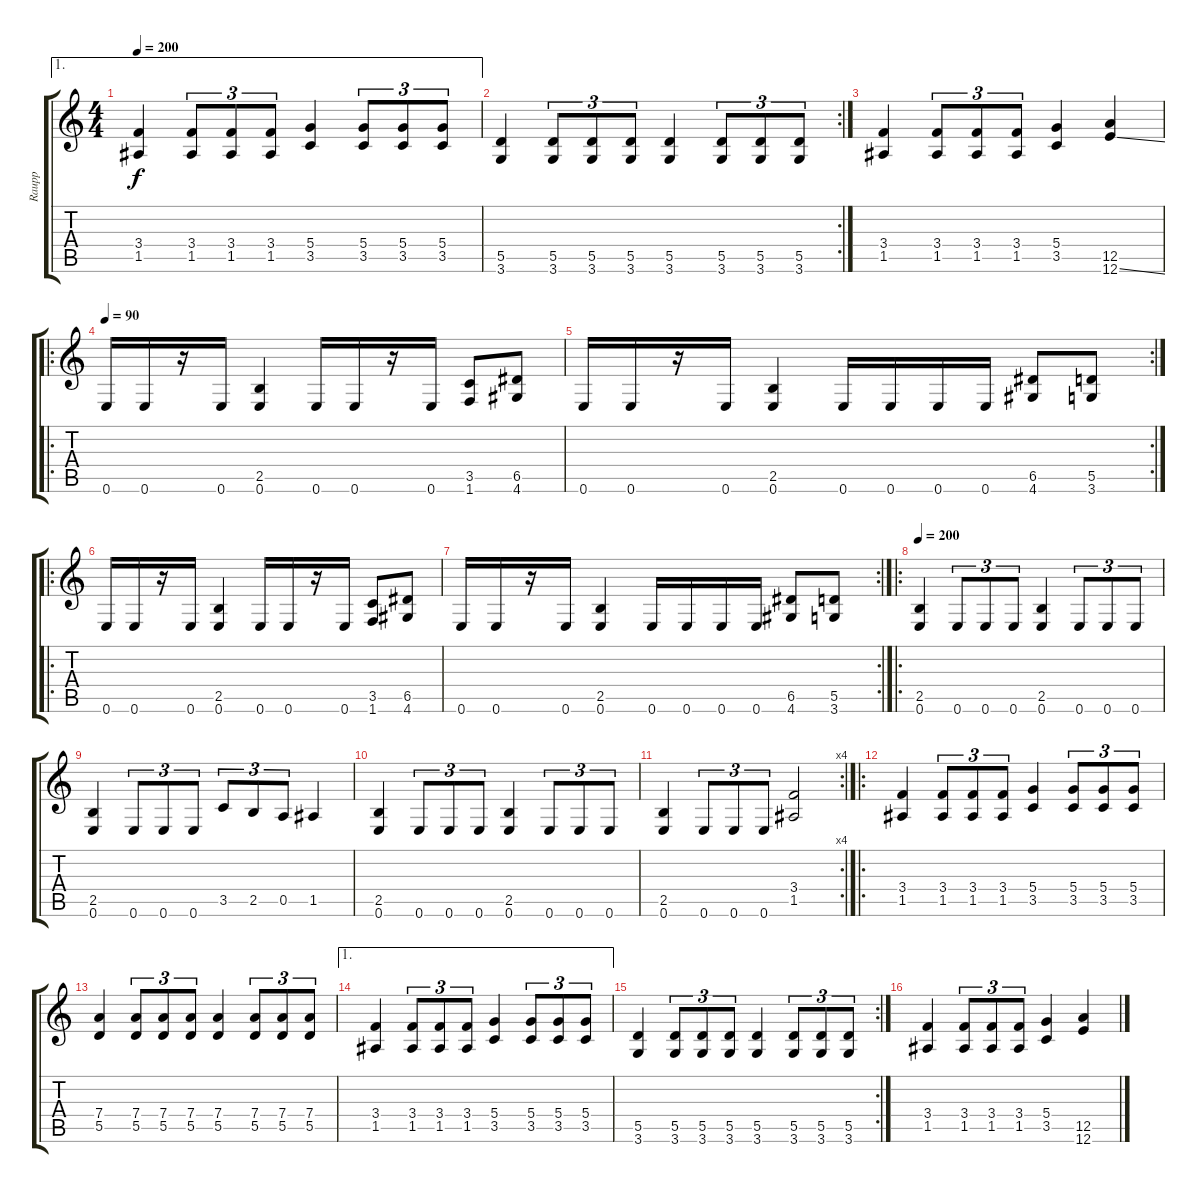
\track ("Raupp" "Raupp") {instrument overdrivenguitar}
\staff {score tabs}
\tuning (E4 B3 G3 D3 A2 E2) {hide}
\ae 1
\ts (4 4)
\tempo 200
\clef g2
\ks c
(3.4 1.5).4{dy f} (3.4 1.5).8{tu (3 2)} (3.4 1.5).8{tu (3 2)} (3.4 1.5).8{tu (3 2)} (5.4 3.5).4 (5.4 3.5).8{tu (3 2)} (5.4 3.5).8{tu (3 2)} (5.4 3.5).8{tu (3 2)} |
\rc 2
(5.5 3.6).4 (5.5 3.6).8{tu (3 2)} (5.5 3.6).8{tu (3 2)} (5.5 3.6).8{tu (3 2)} (5.5 3.6).4 (5.5 3.6).8{tu (3 2)} (5.5 3.6).8{tu (3 2)} (5.5 3.6).8{tu (3 2)} |
(3.4 1.5).4 (3.4 1.5).8{tu (3 2)} (3.4 1.5).8{tu (3 2)} (3.4 1.5).8{tu (3 2)} (5.4 3.5).4 (12.5 12.6{ss}).4 |
\ro
\tempo 90
0.6.16 0.6.16 r.16 0.6.16 (2.5 0.6).4 0.6.16 0.6.16 r.16 0.6.16 (3.5 1.6).8 (6.5 4.6).8 |
\rc 2
0.6.16 0.6.16 r.16 0.6.16 (2.5 0.6).4 0.6.16 0.6.16 0.6.16 0.6.16 (6.5 4.6).8 (5.5 3.6).8 |
\ro
0.6.16 0.6.16 r.16 0.6.16 (2.5 0.6).4 0.6.16 0.6.16 r.16 0.6.16 (3.5 1.6).8 (6.5 4.6).8 |
\rc 2
0.6.16 0.6.16 r.16 0.6.16 (2.5 0.6).4 0.6.16 0.6.16 0.6.16 0.6.16 (6.5 4.6).8 (5.5 3.6).8 |
\ro
\tempo 200
(2.5 0.6).4 0.6.8{tu (3 2)} 0.6.8{tu (3 2)} 0.6.8{tu (3 2)} (2.5 0.6).4 0.6.8{tu (3 2)} 0.6.8{tu (3 2)} 0.6.8{tu (3 2)} |
(2.5 0.6).4 0.6.8{tu (3 2)} 0.6.8{tu (3 2)} 0.6.8{tu (3 2)} 3.5.8{tu (3 2)} 2.5.8{tu (3 2)} 0.5.8{tu (3 2)} 1.5.4 |
(2.5 0.6).4 0.6.8{tu (3 2)} 0.6.8{tu (3 2)} 0.6.8{tu (3 2)} (2.5 0.6).4 0.6.8{tu (3 2)} 0.6.8{tu (3 2)} 0.6.8{tu (3 2)} |
\rc 4
(2.5 0.6).4 0.6.8{tu (3 2)} 0.6.8{tu (3 2)} 0.6.8{tu (3 2)} (3.4 1.5).2 |
\ro
(3.4 1.5).4 (3.4 1.5).8{tu (3 2)} (3.4 1.5).8{tu (3 2)} (3.4 1.5).8{tu (3 2)} (5.4 3.5).4 (5.4 3.5).8{tu (3 2)} (5.4 3.5).8{tu (3 2)} (5.4 3.5).8{tu (3 2)} |
(7.4 5.5).4 (7.4 5.5).8{tu (3 2)} (7.4 5.5).8{tu (3 2)} (7.4 5.5).8{tu (3 2)} (7.4 5.5).4 (7.4 5.5).8{tu (3 2)} (7.4 5.5).8{tu (3 2)} (7.4 5.5).8{tu (3 2)} |
\ae 1
(3.4 1.5).4 (3.4 1.5).8{tu (3 2)} (3.4 1.5).8{tu (3 2)} (3.4 1.5).8{tu (3 2)} (5.4 3.5).4 (5.4 3.5).8{tu (3 2)} (5.4 3.5).8{tu (3 2)} (5.4 3.5).8{tu (3 2)} |
\rc 2
(5.5 3.6).4 (5.5 3.6).8{tu (3 2)} (5.5 3.6).8{tu (3 2)} (5.5 3.6).8{tu (3 2)} (5.5 3.6).4 (5.5 3.6).8{tu (3 2)} (5.5 3.6).8{tu (3 2)} (5.5 3.6).8{tu (3 2)} |
(3.4 1.5).4 (3.4 1.5).8{tu (3 2)} (3.4 1.5).8{tu (3 2)} (3.4 1.5).8{tu (3 2)} (5.4 3.5).4 (12.5 12.6{ss}).4
